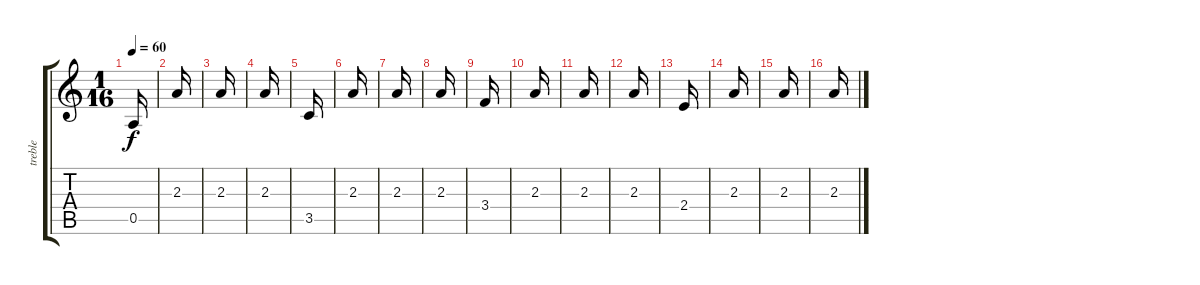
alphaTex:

\track ("treble              " "treble    ") {instrument acousticguitarnylon}
\staff {score tabs}
\tuning (E4 B3 G3 D3 A2 E2) {hide}
\ts (1 16)
\tempo 60
\clef g2
\ks c
0.5.16{dy f} |
2.3.16 |
2.3.16 |
2.3.16 |
3.5.16 |
2.3.16 |
2.3.16 |
2.3.16 |
3.4.16 |
2.3.16 |
2.3.16 |
2.3.16 |
2.4.16 |
2.3.16 |
2.3.16 |
2.3.16
